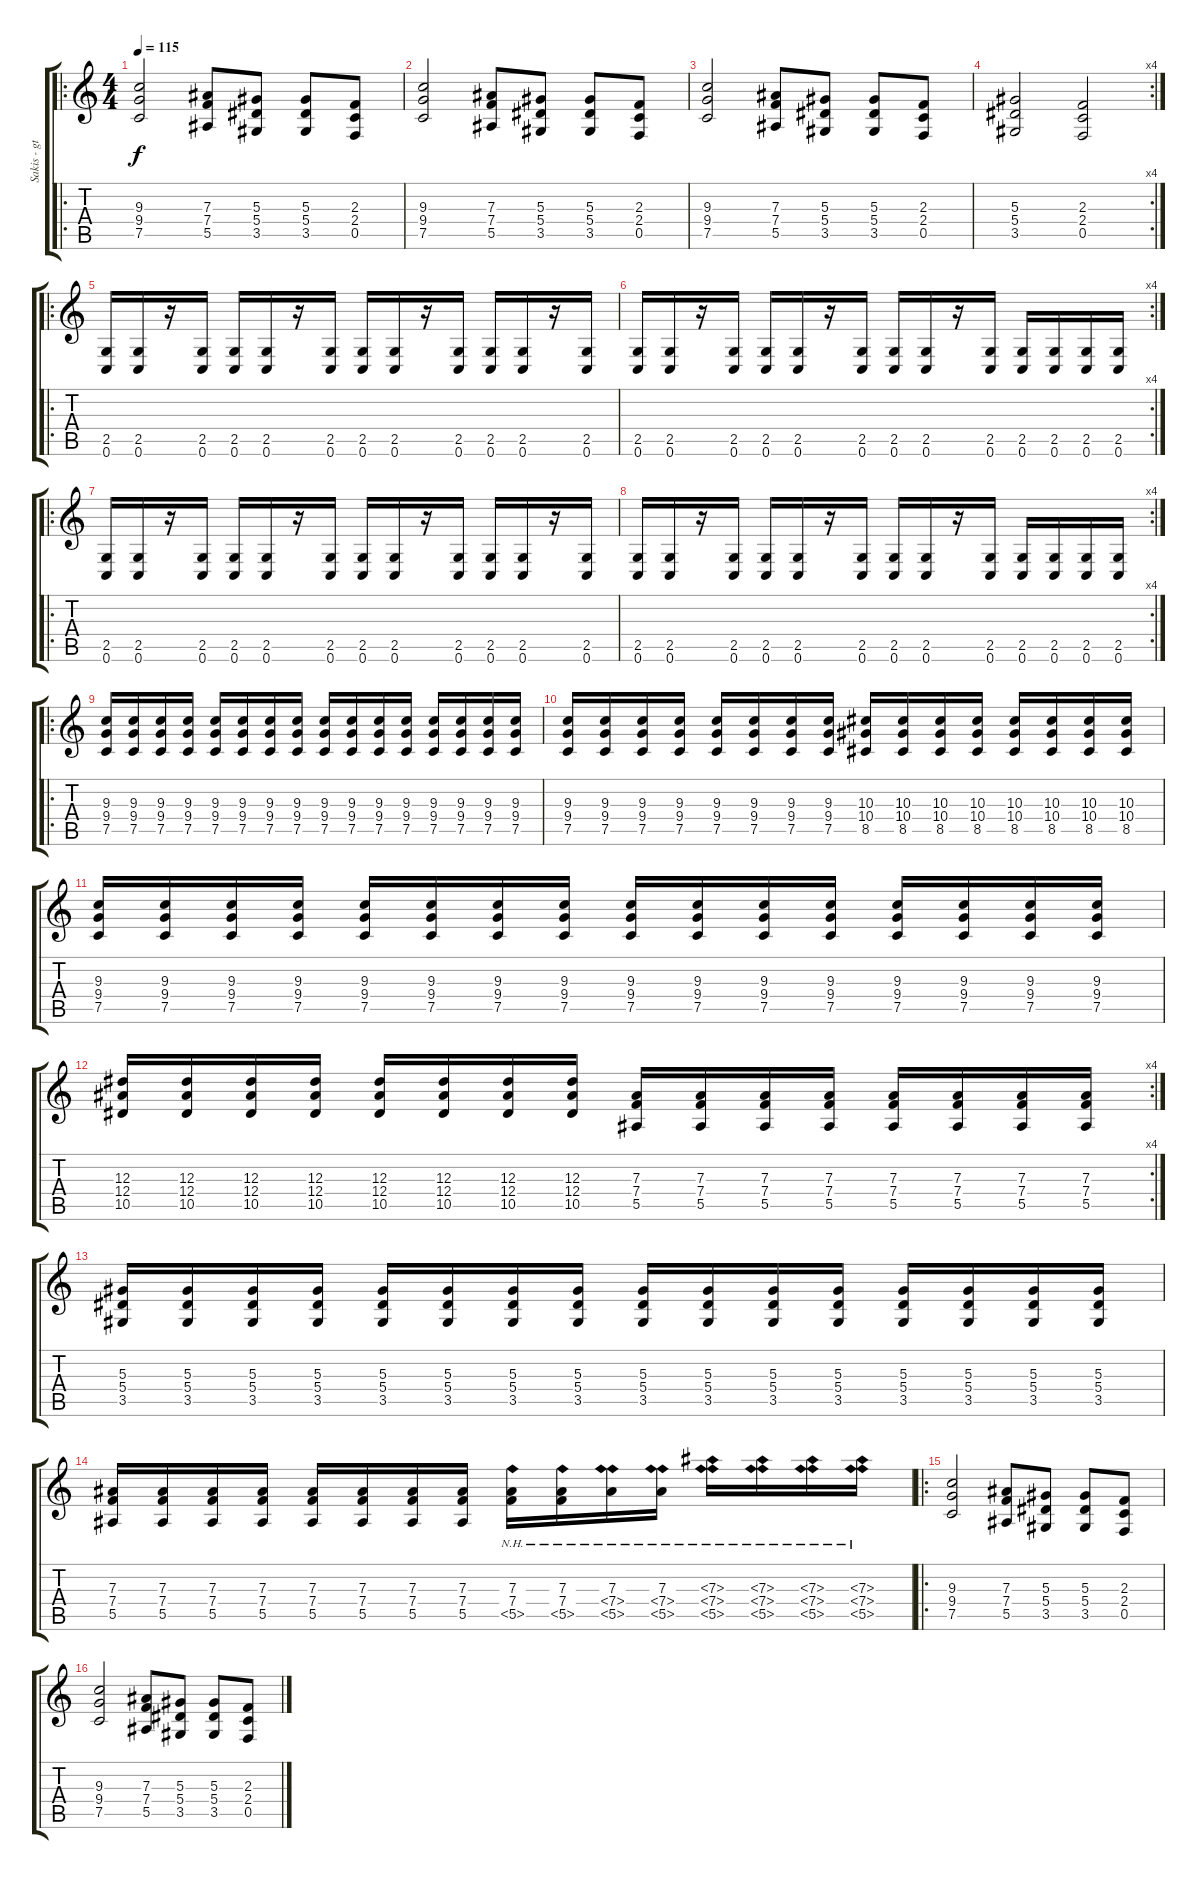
\track ("Sakis - gtr1" "Sakis - gt") {instrument distortionguitar}
\staff {score tabs}
\tuning (C4 G3 Eb3 Bb2 F2 C2) {hide}
\ro
\ts (4 4)
\tempo 115
\clef g2
\ks c
(9.3 9.4 7.5).2{dy f} (7.3 7.4 5.5).8 (5.3 5.4 3.5).8 (5.3 5.4 3.5).8 (2.3 2.4 0.5).8 |
(9.3 9.4 7.5).2 (7.3 7.4 5.5).8 (5.3 5.4 3.5).8 (5.3 5.4 3.5).8 (2.3 2.4 0.5).8 |
(9.3 9.4 7.5).2 (7.3 7.4 5.5).8 (5.3 5.4 3.5).8 (5.3 5.4 3.5).8 (2.3 2.4 0.5).8 |
\rc 4
(5.3 5.4 3.5).2 (2.3 2.4 0.5).2 |
\ro
(2.5 0.6).16 (2.5 0.6).16 r.16 (2.5 0.6).16 (2.5 0.6).16 (2.5 0.6).16 r.16 (2.5 0.6).16 (2.5 0.6).16 (2.5 0.6).16 r.16 (2.5 0.6).16 (2.5 0.6).16 (2.5 0.6).16 r.16 (2.5 0.6).16 |
\rc 4
(2.5 0.6).16 (2.5 0.6).16 r.16 (2.5 0.6).16 (2.5 0.6).16 (2.5 0.6).16 r.16 (2.5 0.6).16 (2.5 0.6).16 (2.5 0.6).16 r.16 (2.5 0.6).16 (2.5 0.6).16 (2.5 0.6).16 (2.5 0.6).16 (2.5 0.6).16 |
\ro
(2.5 0.6).16 (2.5 0.6).16 r.16 (2.5 0.6).16 (2.5 0.6).16 (2.5 0.6).16 r.16 (2.5 0.6).16 (2.5 0.6).16 (2.5 0.6).16 r.16 (2.5 0.6).16 (2.5 0.6).16 (2.5 0.6).16 r.16 (2.5 0.6).16 |
\rc 4
(2.5 0.6).16 (2.5 0.6).16 r.16 (2.5 0.6).16 (2.5 0.6).16 (2.5 0.6).16 r.16 (2.5 0.6).16 (2.5 0.6).16 (2.5 0.6).16 r.16 (2.5 0.6).16 (2.5 0.6).16 (2.5 0.6).16 (2.5 0.6).16 (2.5 0.6).16 |
\ro
(9.3 9.4 7.5).16 (9.3 9.4 7.5).16 (9.3 9.4 7.5).16 (9.3 9.4 7.5).16 (9.3 9.4 7.5).16 (9.3 9.4 7.5).16 (9.3 9.4 7.5).16 (9.3 9.4 7.5).16 (9.3 9.4 7.5).16 (9.3 9.4 7.5).16 (9.3 9.4 7.5).16 (9.3 9.4 7.5).16 (9.3 9.4 7.5).16 (9.3 9.4 7.5).16 (9.3 9.4 7.5).16 (9.3 9.4 7.5).16 |
(9.3 9.4 7.5).16 (9.3 9.4 7.5).16 (9.3 9.4 7.5).16 (9.3 9.4 7.5).16 (9.3 9.4 7.5).16 (9.3 9.4 7.5).16 (9.3 9.4 7.5).16 (9.3 9.4 7.5).16 (10.3 10.4 8.5).16 (10.3 10.4 8.5).16 (10.3 10.4 8.5).16 (10.3 10.4 8.5).16 (10.3 10.4 8.5).16 (10.3 10.4 8.5).16 (10.3 10.4 8.5).16 (10.3 10.4 8.5).16 |
(9.3 9.4 7.5).16 (9.3 9.4 7.5).16 (9.3 9.4 7.5).16 (9.3 9.4 7.5).16 (9.3 9.4 7.5).16 (9.3 9.4 7.5).16 (9.3 9.4 7.5).16 (9.3 9.4 7.5).16 (9.3 9.4 7.5).16 (9.3 9.4 7.5).16 (9.3 9.4 7.5).16 (9.3 9.4 7.5).16 (9.3 9.4 7.5).16 (9.3 9.4 7.5).16 (9.3 9.4 7.5).16 (9.3 9.4 7.5).16 |
\rc 4
(12.3 12.4 10.5).16 (12.3 12.4 10.5).16 (12.3 12.4 10.5).16 (12.3 12.4 10.5).16 (12.3 12.4 10.5).16 (12.3 12.4 10.5).16 (12.3 12.4 10.5).16 (12.3 12.4 10.5).16 (7.3 7.4 5.5).16 (7.3 7.4 5.5).16 (7.3 7.4 5.5).16 (7.3 7.4 5.5).16 (7.3 7.4 5.5).16 (7.3 7.4 5.5).16 (7.3 7.4 5.5).16 (7.3 7.4 5.5).16 |
(5.3 5.4 3.5).16 (5.3 5.4 3.5).16 (5.3 5.4 3.5).16 (5.3 5.4 3.5).16 (5.3 5.4 3.5).16 (5.3 5.4 3.5).16 (5.3 5.4 3.5).16 (5.3 5.4 3.5).16 (5.3 5.4 3.5).16 (5.3 5.4 3.5).16 (5.3 5.4 3.5).16 (5.3 5.4 3.5).16 (5.3 5.4 3.5).16 (5.3 5.4 3.5).16 (5.3 5.4 3.5).16 (5.3 5.4 3.5).16 |
(7.3 7.4 5.5).16 (7.3 7.4 5.5).16 (7.3 7.4 5.5).16 (7.3 7.4 5.5).16 (7.3 7.4 5.5).16 (7.3 7.4 5.5).16 (7.3 7.4 5.5).16 (7.3 7.4 5.5).16 (7.3 7.4 5.5{nh}).16 (7.3 7.4 5.5{nh}).16 (7.3 7.4{nh} 5.5{nh}).16 (7.3 7.4{nh} 5.5{nh}).16 (7.3{nh} 7.4{nh} 5.5{nh}).16 (7.3{nh} 7.4{nh} 5.5{nh}).16 (7.3{nh} 7.4{nh} 5.5{nh}).16 (7.3{nh} 7.4{nh} 5.5{nh}).16 |
\ro
(9.3 9.4 7.5).2 (7.3 7.4 5.5).8 (5.3 5.4 3.5).8 (5.3 5.4 3.5).8 (2.3 2.4 0.5).8 |
(9.3 9.4 7.5).2 (7.3 7.4 5.5).8 (5.3 5.4 3.5).8 (5.3 5.4 3.5).8 (2.3 2.4 0.5).8
